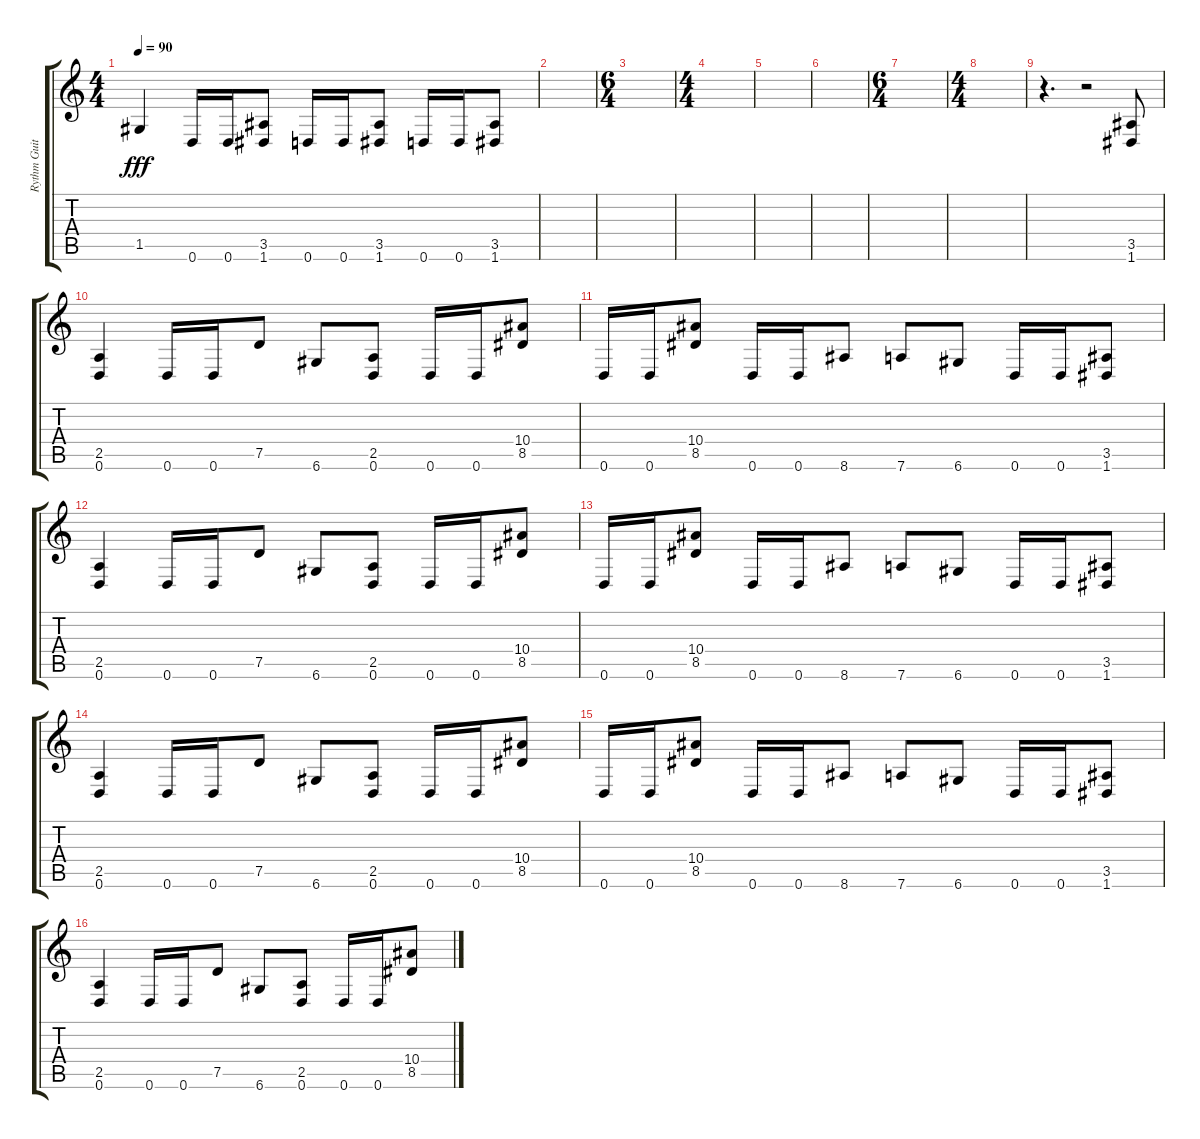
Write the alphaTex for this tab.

\track ("Rythm Guitar L" "Rythm Guit") {instrument distortionguitar}
\staff {score tabs}
\tuning (D4 A3 F3 C3 G2 D2) {hide}
\ts (4 4)
\tempo 90
\clef g2
\ks c
1.5.4{dy fff} 0.6.16 0.6.16 (3.5 1.6).8 0.6.16 0.6.16 (3.5 1.6).8 0.6.16 0.6.16 (3.5 1.6).8 |
|
\ts (6 4)
|
\ts (4 4)
|
|
|
\ts (6 4)
|
\ts (4 4)
|
r.4{d} r.2 (3.5 1.6).8 |
(2.5 0.6).4 0.6.16 0.6.16 7.5.8 6.6.8 (2.5 0.6).8 0.6.16 0.6.16 (10.4 8.5).8 |
0.6.16 0.6.16 (10.4 8.5).8 0.6.16 0.6.16 8.6.8 7.6.8 6.6.8 0.6.16 0.6.16 (3.5 1.6).8 |
(2.5 0.6).4 0.6.16 0.6.16 7.5.8 6.6.8 (2.5 0.6).8 0.6.16 0.6.16 (10.4 8.5).8 |
0.6.16 0.6.16 (10.4 8.5).8 0.6.16 0.6.16 8.6.8 7.6.8 6.6.8 0.6.16 0.6.16 (3.5 1.6).8 |
(2.5 0.6).4 0.6.16 0.6.16 7.5.8 6.6.8 (2.5 0.6).8 0.6.16 0.6.16 (10.4 8.5).8 |
0.6.16 0.6.16 (10.4 8.5).8 0.6.16 0.6.16 8.6.8 7.6.8 6.6.8 0.6.16 0.6.16 (3.5 1.6).8 |
(2.5 0.6).4 0.6.16 0.6.16 7.5.8 6.6.8 (2.5 0.6).8 0.6.16 0.6.16 (10.4 8.5).8
